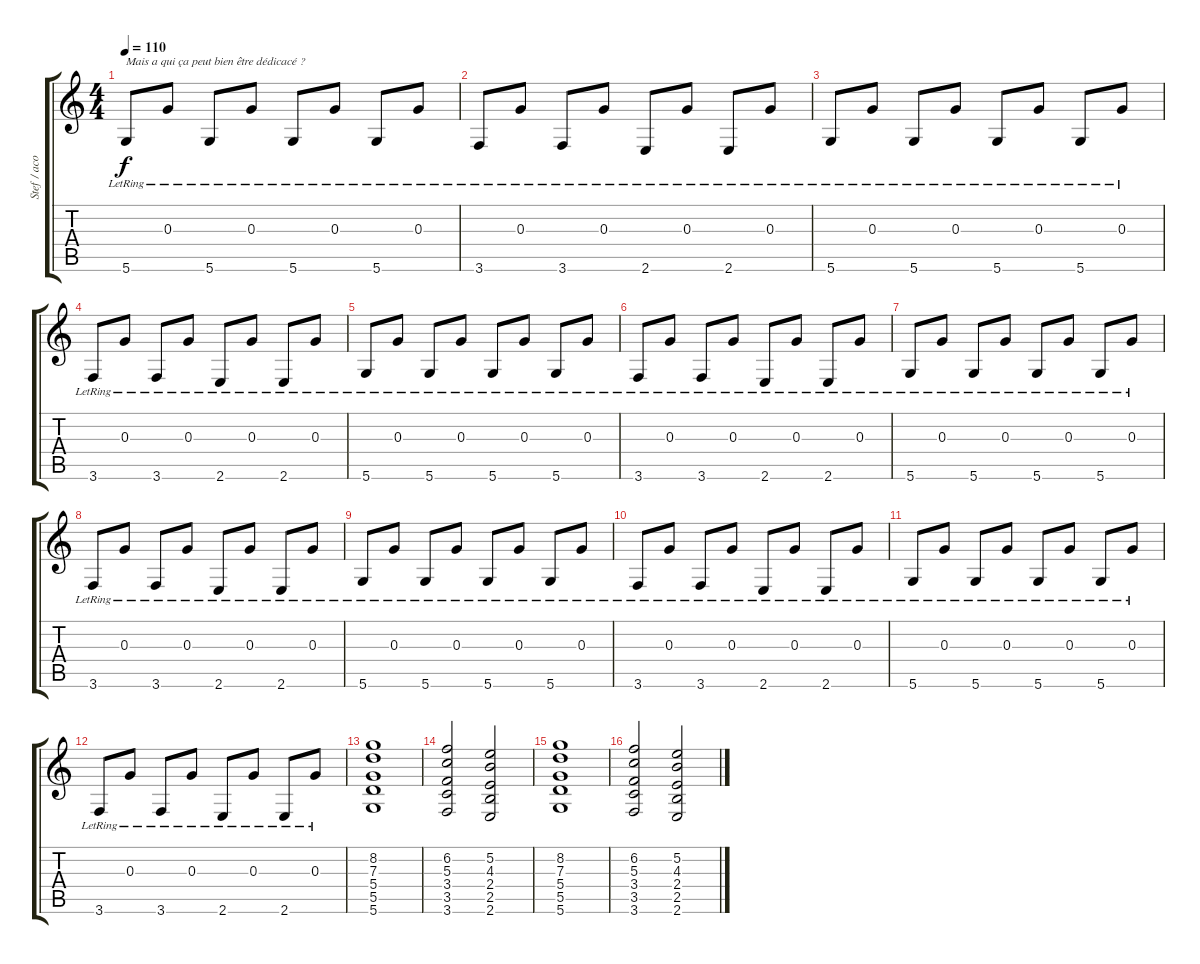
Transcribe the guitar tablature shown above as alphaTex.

\track ("Stef / acoustic guitar" "Stef / aco") {instrument acousticguitarsteel}
\staff {score tabs}
\tuning (E4 B3 G3 D3 A2 D2) {hide}
\ts (4 4)
\tempo 110
\clef g2
\ks c
5.6{lr}.8{txt "Mais a qui ça peut bien être dédicacé ?" dy f instrument acousticguitarsteel} 0.3{lr}.8 5.6{lr}.8 0.3{lr}.8 5.6{lr}.8 0.3{lr}.8 5.6{lr}.8 0.3{lr}.8 |
3.6{lr}.8 0.3{lr}.8 3.6{lr}.8 0.3{lr}.8 2.6{lr}.8 0.3{lr}.8 2.6{lr}.8 0.3{lr}.8 |
5.6{lr}.8 0.3{lr}.8 5.6{lr}.8 0.3{lr}.8 5.6{lr}.8 0.3{lr}.8 5.6{lr}.8 0.3{lr}.8 |
3.6{lr}.8 0.3{lr}.8 3.6{lr}.8 0.3{lr}.8 2.6{lr}.8 0.3{lr}.8 2.6{lr}.8 0.3{lr}.8 |
5.6{lr}.8 0.3{lr}.8 5.6{lr}.8 0.3{lr}.8 5.6{lr}.8 0.3{lr}.8 5.6{lr}.8 0.3{lr}.8 |
3.6{lr}.8 0.3{lr}.8 3.6{lr}.8 0.3{lr}.8 2.6{lr}.8 0.3{lr}.8 2.6{lr}.8 0.3{lr}.8 |
5.6{lr}.8 0.3{lr}.8 5.6{lr}.8 0.3{lr}.8 5.6{lr}.8 0.3{lr}.8 5.6{lr}.8 0.3{lr}.8 |
3.6{lr}.8 0.3{lr}.8 3.6{lr}.8 0.3{lr}.8 2.6{lr}.8 0.3{lr}.8 2.6{lr}.8 0.3{lr}.8 |
5.6{lr}.8 0.3{lr}.8 5.6{lr}.8 0.3{lr}.8 5.6{lr}.8 0.3{lr}.8 5.6{lr}.8 0.3{lr}.8 |
3.6{lr}.8 0.3{lr}.8 3.6{lr}.8 0.3{lr}.8 2.6{lr}.8 0.3{lr}.8 2.6{lr}.8 0.3{lr}.8 |
5.6{lr}.8 0.3{lr}.8 5.6{lr}.8 0.3{lr}.8 5.6{lr}.8 0.3{lr}.8 5.6{lr}.8 0.3{lr}.8 |
3.6{lr}.8 0.3{lr}.8 3.6{lr}.8 0.3{lr}.8 2.6{lr}.8 0.3{lr}.8 2.6{lr}.8 0.3{lr}.8 |
(8.2 7.3 5.4 5.5 5.6).1 |
(6.2 5.3 3.4 3.5 3.6).2 (5.2 4.3 2.4 2.5 2.6).2 |
(8.2 7.3 5.4 5.5 5.6).1 |
(6.2 5.3 3.4 3.5 3.6).2 (5.2 4.3 2.4 2.5 2.6).2
